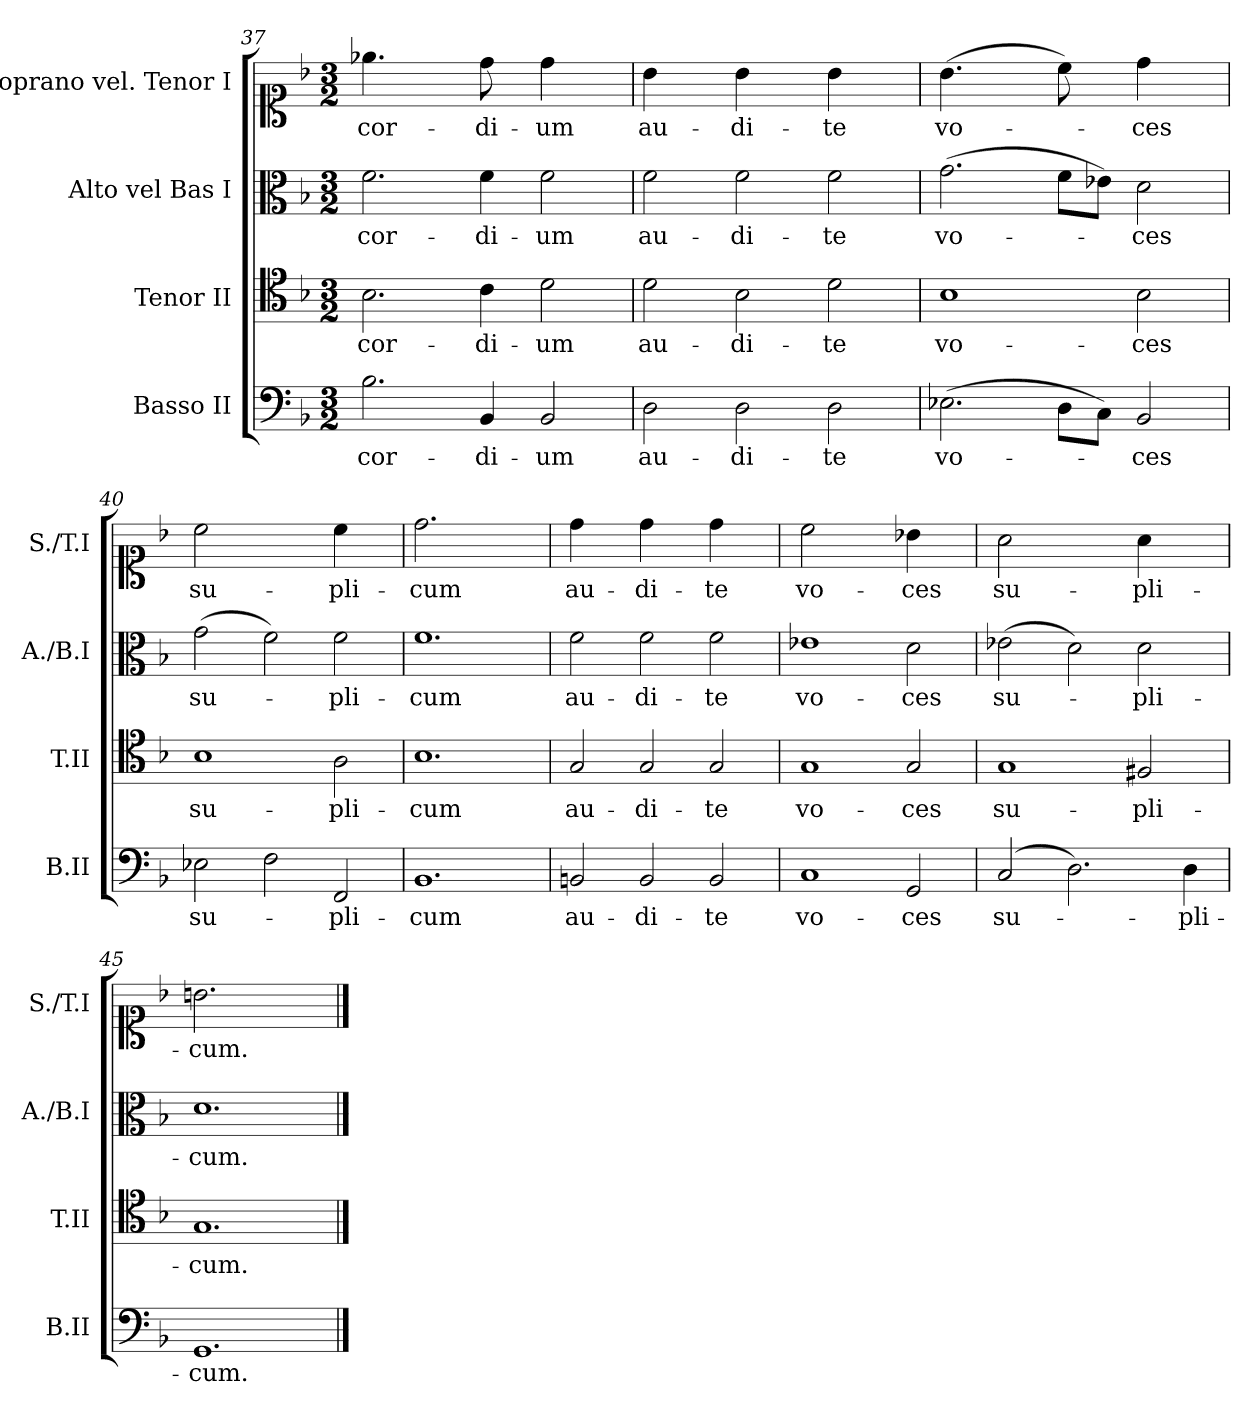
**kern	**text	**kern	**text	**kern	**text	**kern	**text
*part4	*part4	*part3	*part3	*part2	*part2	*part1	*part1
*staff4	*staff4	*staff3	*staff3	*staff2	*staff2	*staff1	*staff1
*I"Basso II	*	*I"Tenor II	*	*I"Alto vel Bas I	*	*I"Soprano vel. Tenor I	*
*I'B.II	*	*I'T.II	*	*I'A./B.I	*	*I'S./T.I	*
*clefF4	*	*clefC4	*	*clefC3	*	*clefC1	*
*k[b-]	*	*k[b-]	*	*k[b-]	*	*k[b-]	*
*M3/2	*	*M3/2	*	*M3/2	*	*M3/2	*
=37	=37	=37	=37	=37	=37	=37	=37
!	!	!	!	!	!	!LO:N:vis=4.	!
2.B-\	cor-	2.B-\	cor-	2.f\	cor-	2.ee-X\	cor-
!	!	!	!	!	!	!LO:N:vis=8	!
4BB-/	-di-	4c\	-di-	4f\	-di-	4dd\	-di-
!	!	!	!	!	!	!LO:N:vis=4	!
2BB-/	-um	2d\	-um	2f\	-um	2dd\	-um
=38	=38	=38	=38	=38	=38	=38	=38
!	!	!	!	!	!	!LO:N:vis=4	!
2D\	au-	2d\	au-	2f\	au-	2b-\	au-
!	!	!	!	!	!	!LO:N:vis=4	!
2D\	-di-	2B-\	-di-	2f\	-di-	2b-\	-di-
!	!	!	!	!	!	!LO:N:vis=4	!
2D\	-te	2d\	-te	2f\	-te	2b-\	-te
=39	=39	=39	=39	=39	=39	=39	=39
!	!	!	!	!	!	!LO:N:vis=4.	!
(2.E-X\	vo-	1B-\	vo-	(2.g\	vo-	(2.b-\	vo-
!	!	!	!	!	!	!LO:N:vis=8	!
8D\L	.	.	.	8f\L	.	4cc\)	.
8C\J)	.	.	.	8e-X\J)	.	.	.
!	!	!	!	!	!	!LO:N:vis=4	!
2BB-/	-ces	2B-\	-ces	2d\	-ces	2dd\	-ces
=40	=40	=40	=40	=40	=40	=40	=40
!	!	!	!	!	!	!LO:N:vis=2	!
2E-X\	su-	1B-\	su-	(2g\	su-	1cc\	su-
2F\	.	.	.	2f\)	.	.	.
!	!	!	!	!	!	!LO:N:vis=4	!
2FF/	-pli-	2A\	-pli-	2f\	-pli-	2cc\	-pli-
=41	=41	=41	=41	=41	=41	=41	=41
!	!	!	!	!	!	!LO:N:vis=2.	!
1.BB-/	-cum	1.B-\	-cum	1.f\	-cum	1.dd\	-cum
=42	=42	=42	=42	=42	=42	=42	=42
!	!	!	!	!	!	!LO:N:vis=4	!
2BBn/	au-	2G/	au-	2f\	au-	2dd\	au-
!	!	!	!	!	!	!LO:N:vis=4	!
2BB/	-di-	2G/	-di-	2f\	-di-	2dd\	-di-
!	!	!	!	!	!	!LO:N:vis=4	!
2BB/	-te	2G/	-te	2f\	-te	2dd\	-te
=43	=43	=43	=43	=43	=43	=43	=43
!	!	!	!	!	!	!LO:N:vis=2	!
1C/	vo-	1G/	vo-	1e-X\	vo-	1cc\	vo-
!	!	!	!	!	!	!LO:N:vis=4	!
2GG/	-ces	2G/	-ces	2d\	-ces	2b-X\	-ces
=44	=44	=44	=44	=44	=44	=44	=44
!	!	!	!	!	!	!LO:N:vis=2	!
(2C/	su-	1G/	su-	(2e-X\	su-	1a\	su-
2.D\)	.	.	.	2d\)	.	.	.
!	!	!	!	!	!	!LO:N:vis=4	!
.	.	2F#X/	-pli-	2d\	-pli-	2a\	-pli-
4D\	-pli-	.	.	.	.	.	.
=45	=45	=45	=45	=45	=45	=45	=45
!	!	!	!	!	!	!LO:N:vis=2.	!
1.GG/	-cum.	1.G/	-cum.	1.d\	-cum.	1.bn\	-cum.
==	==	==	==	==	==	==	==
*-	*-	*-	*-	*-	*-	*-	*-
